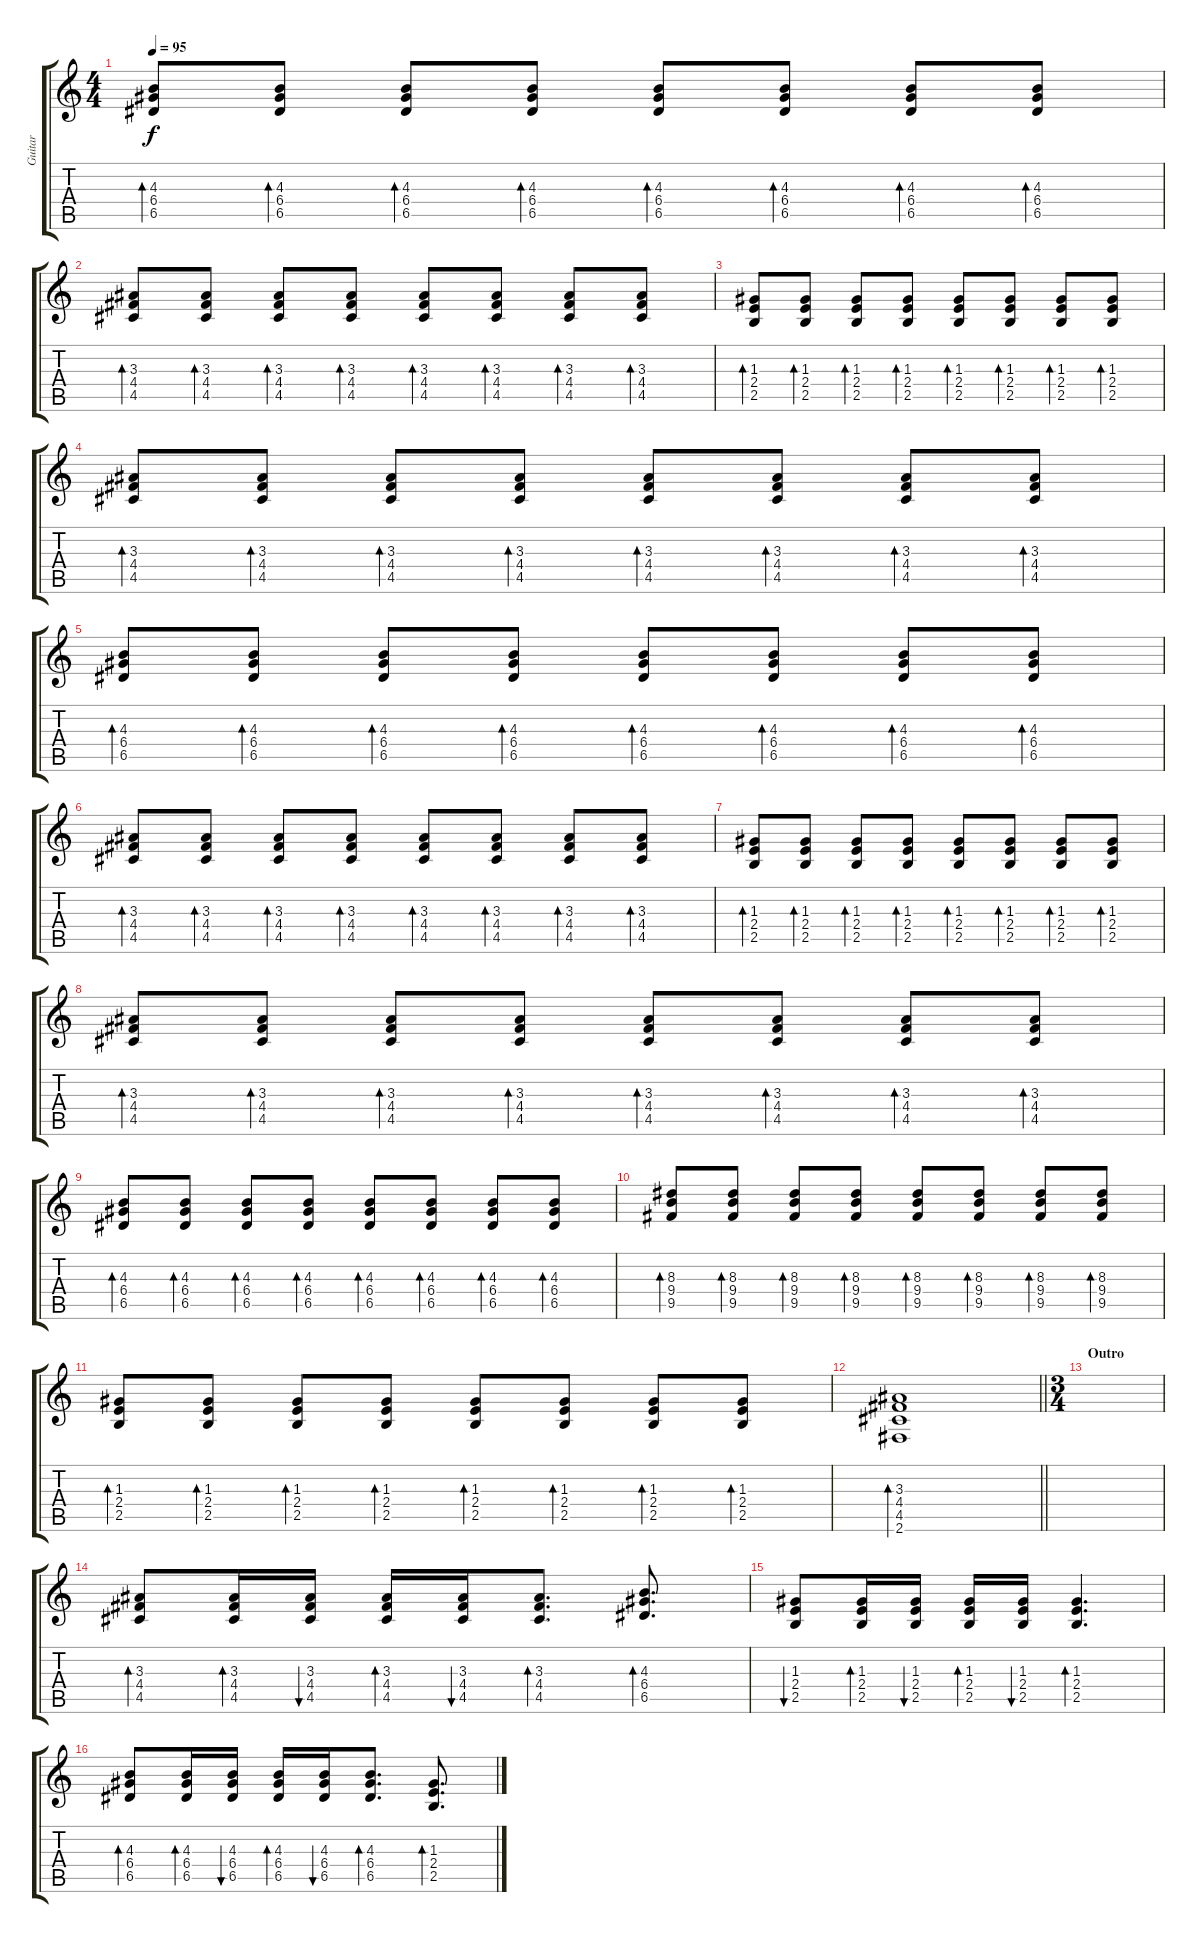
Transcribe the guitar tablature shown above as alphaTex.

\track ("Guitar" "Guitar") {instrument acousticguitarsteel}
\staff {score tabs}
\tuning (E4 B3 G3 D3 A2 E2) {hide}
\ts (4 4)
\tempo 95
\clef g2
\ks c
(4.3 6.4 6.5).8{bd 60 dy f} (4.3 6.4 6.5).8{bd 60} (4.3 6.4 6.5).8{bd 60} (4.3 6.4 6.5).8{bd 60} (4.3 6.4 6.5).8{bd 60} (4.3 6.4 6.5).8{bd 60} (4.3 6.4 6.5).8{bd 60} (4.3 6.4 6.5).8{bd 60} |
(3.3 4.4 4.5).8{bd 60} (3.3 4.4 4.5).8{bd 60} (3.3 4.4 4.5).8{bd 60} (3.3 4.4 4.5).8{bd 60} (3.3 4.4 4.5).8{bd 60} (3.3 4.4 4.5).8{bd 60} (3.3 4.4 4.5).8{bd 60} (3.3 4.4 4.5).8{bd 60} |
(1.3 2.4 2.5).8{bd 60} (1.3 2.4 2.5).8{bd 60} (1.3 2.4 2.5).8{bd 60} (1.3 2.4 2.5).8{bd 60} (1.3 2.4 2.5).8{bd 60} (1.3 2.4 2.5).8{bd 60} (1.3 2.4 2.5).8{bd 60} (1.3 2.4 2.5).8{bd 60} |
(3.3 4.4 4.5).8{bd 60} (3.3 4.4 4.5).8{bd 60} (3.3 4.4 4.5).8{bd 60} (3.3 4.4 4.5).8{bd 60} (3.3 4.4 4.5).8{bd 60} (3.3 4.4 4.5).8{bd 60} (3.3 4.4 4.5).8{bd 60} (3.3 4.4 4.5).8{bd 60} |
(4.3 6.4 6.5).8{bd 60} (4.3 6.4 6.5).8{bd 60} (4.3 6.4 6.5).8{bd 60} (4.3 6.4 6.5).8{bd 60} (4.3 6.4 6.5).8{bd 60} (4.3 6.4 6.5).8{bd 60} (4.3 6.4 6.5).8{bd 60} (4.3 6.4 6.5).8{bd 60} |
(3.3 4.4 4.5).8{bd 60} (3.3 4.4 4.5).8{bd 60} (3.3 4.4 4.5).8{bd 60} (3.3 4.4 4.5).8{bd 60} (3.3 4.4 4.5).8{bd 60} (3.3 4.4 4.5).8{bd 60} (3.3 4.4 4.5).8{bd 60} (3.3 4.4 4.5).8{bd 60} |
(1.3 2.4 2.5).8{bd 60} (1.3 2.4 2.5).8{bd 60} (1.3 2.4 2.5).8{bd 60} (1.3 2.4 2.5).8{bd 60} (1.3 2.4 2.5).8{bd 60} (1.3 2.4 2.5).8{bd 60} (1.3 2.4 2.5).8{bd 60} (1.3 2.4 2.5).8{bd 60} |
(3.3 4.4 4.5).8{bd 60} (3.3 4.4 4.5).8{bd 60} (3.3 4.4 4.5).8{bd 60} (3.3 4.4 4.5).8{bd 60} (3.3 4.4 4.5).8{bd 60} (3.3 4.4 4.5).8{bd 60} (3.3 4.4 4.5).8{bd 60} (3.3 4.4 4.5).8{bd 60} |
(4.3 6.4 6.5).8{bd 60} (4.3 6.4 6.5).8{bd 60} (4.3 6.4 6.5).8{bd 60} (4.3 6.4 6.5).8{bd 60} (4.3 6.4 6.5).8{bd 60} (4.3 6.4 6.5).8{bd 60} (4.3 6.4 6.5).8{bd 60} (4.3 6.4 6.5).8{bd 60} |
(8.3 9.4 9.5).8{bd 60} (8.3 9.4 9.5).8{bd 60} (8.3 9.4 9.5).8{bd 60} (8.3 9.4 9.5).8{bd 60} (8.3 9.4 9.5).8{bd 60} (8.3 9.4 9.5).8{bd 60} (8.3 9.4 9.5).8{bd 60} (8.3 9.4 9.5).8{bd 60} |
(1.3 2.4 2.5).8{bd 60} (1.3 2.4 2.5).8{bd 60} (1.3 2.4 2.5).8{bd 60} (1.3 2.4 2.5).8{bd 60} (1.3 2.4 2.5).8{bd 60} (1.3 2.4 2.5).8{bd 60} (1.3 2.4 2.5).8{bd 60} (1.3 2.4 2.5).8{bd 60} |
\barLineRight lightlight
(3.3 4.4 4.5 2.6).1{bd 60} |
\ts (3 4)
\section ("" "Outro")
|
(3.3 4.4 4.5).8{bd 60} (3.3 4.4 4.5).16{bd 60} (3.3 4.4 4.5).16{bu 60} (3.3 4.4 4.5).16{bd 60} (3.3 4.4 4.5).16{bu 60} (3.3 4.4 4.5).8{d bd 60} (4.3 6.4 6.5).8{d bd 60} |
(1.3 2.4 2.5).8{bu 60} (1.3 2.4 2.5).16{bd 60} (1.3 2.4 2.5).16{bu 60} (1.3 2.4 2.5).16{bd 60} (1.3 2.4 2.5).16{bu 60} (1.3 2.4 2.5).4{d bd 60} |
(4.3 6.4 6.5).8{bd 60} (4.3 6.4 6.5).16{bd 60} (4.3 6.4 6.5).16{bu 60} (4.3 6.4 6.5).16{bd 60} (4.3 6.4 6.5).16{bu 60} (4.3 6.4 6.5).8{d bd 60} (1.3 2.4 2.5).8{d bd 60}
